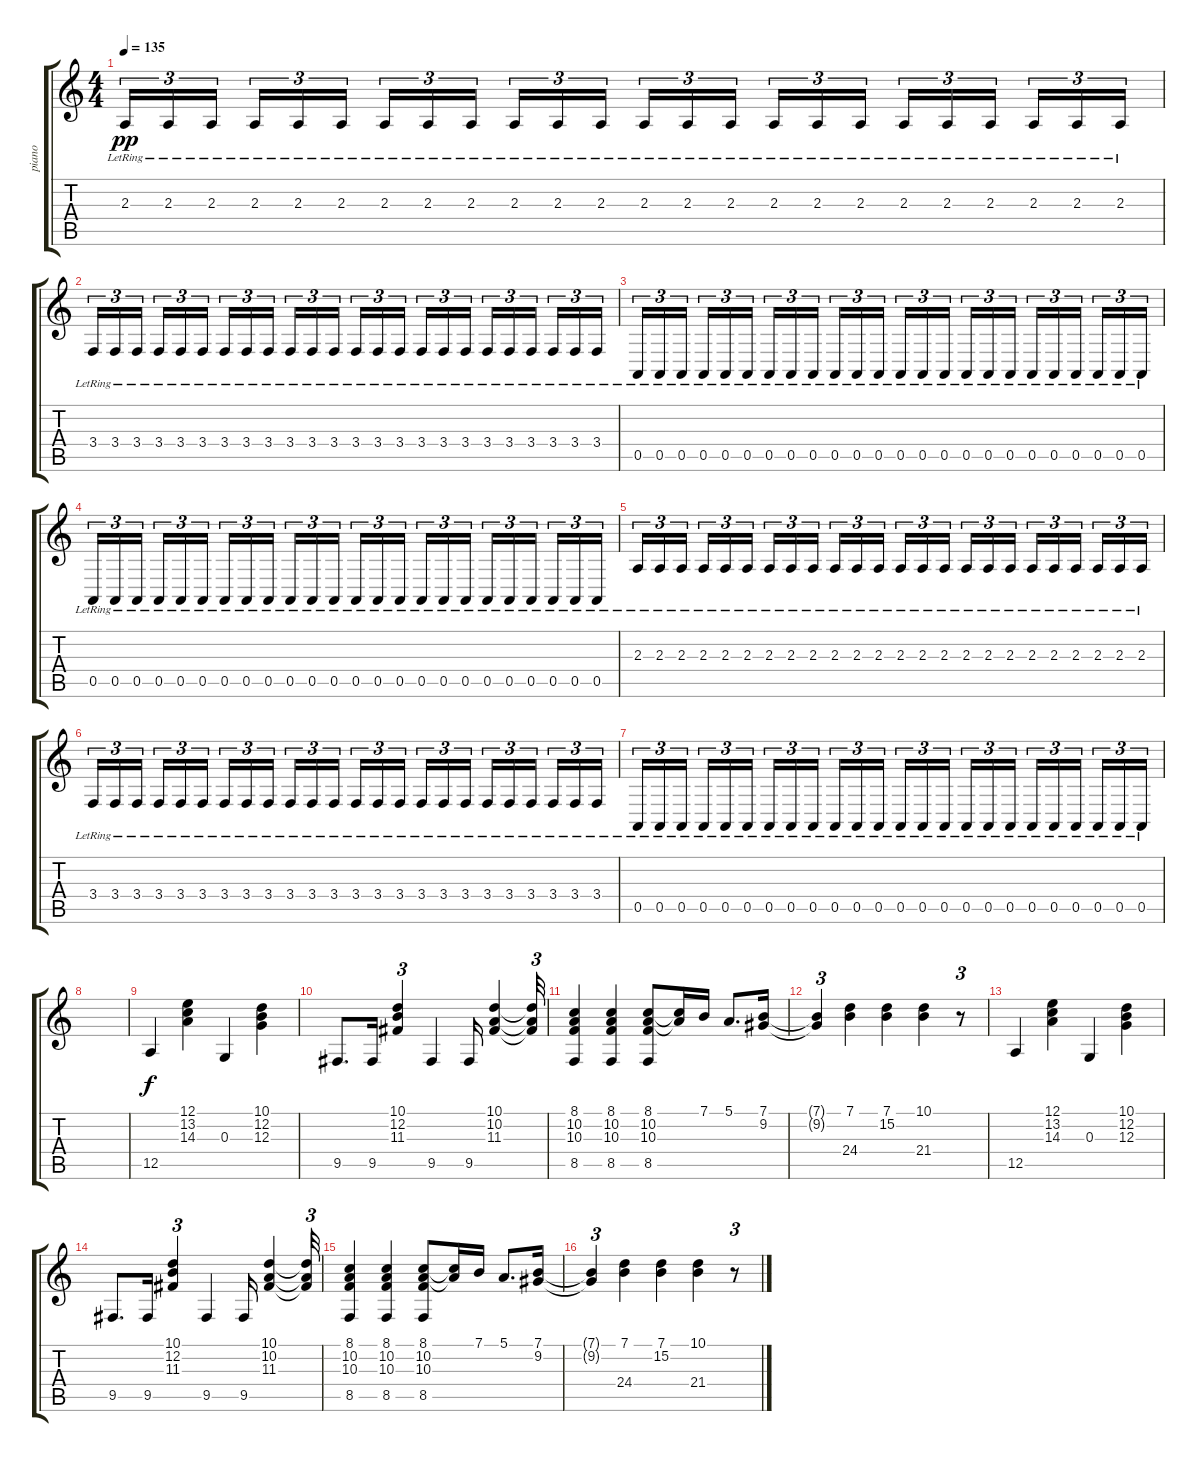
\track ("piano" "piano") {instrument brightacousticpiano}
\staff {score tabs}
\tuning (E4 B3 G3 D3 A2 E2) {hide}
\ts (4 4)
\tempo 135
\clef g2
\ks c
2.3{lr}.16{tu (3 2) dy pp volume 16} 2.3{lr}.16{tu (3 2)} 2.3{lr}.16{tu (3 2) beam splitsecondary} 2.3{lr}.16{tu (3 2)} 2.3{lr}.16{tu (3 2)} 2.3{lr}.16{tu (3 2)} 2.3{lr}.16{tu (3 2)} 2.3{lr}.16{tu (3 2)} 2.3{lr}.16{tu (3 2) beam splitsecondary} 2.3{lr}.16{tu (3 2)} 2.3{lr}.16{tu (3 2)} 2.3{lr}.16{tu (3 2)} 2.3{lr}.16{tu (3 2)} 2.3{lr}.16{tu (3 2)} 2.3{lr}.16{tu (3 2) beam splitsecondary} 2.3{lr}.16{tu (3 2)} 2.3{lr}.16{tu (3 2)} 2.3{lr}.16{tu (3 2)} 2.3{lr}.16{tu (3 2)} 2.3{lr}.16{tu (3 2)} 2.3{lr}.16{tu (3 2) beam splitsecondary} 2.3{lr}.16{tu (3 2)} 2.3{lr}.16{tu (3 2)} 2.3{lr}.16{tu (3 2) volume 13} |
3.4{lr}.16{tu (3 2) volume 16} 3.4{lr}.16{tu (3 2)} 3.4{lr}.16{tu (3 2) beam splitsecondary} 3.4{lr}.16{tu (3 2)} 3.4{lr}.16{tu (3 2)} 3.4{lr}.16{tu (3 2)} 3.4{lr}.16{tu (3 2)} 3.4{lr}.16{tu (3 2)} 3.4{lr}.16{tu (3 2) beam splitsecondary} 3.4{lr}.16{tu (3 2)} 3.4{lr}.16{tu (3 2)} 3.4{lr}.16{tu (3 2)} 3.4{lr}.16{tu (3 2)} 3.4{lr}.16{tu (3 2)} 3.4{lr}.16{tu (3 2) beam splitsecondary} 3.4{lr}.16{tu (3 2)} 3.4{lr}.16{tu (3 2)} 3.4{lr}.16{tu (3 2)} 3.4{lr}.16{tu (3 2)} 3.4{lr}.16{tu (3 2)} 3.4{lr}.16{tu (3 2) beam splitsecondary} 3.4{lr}.16{tu (3 2)} 3.4{lr}.16{tu (3 2)} 3.4{lr}.16{tu (3 2) volume 13} |
0.5{lr}.16{tu (3 2) volume 16} 0.5{lr}.16{tu (3 2)} 0.5{lr}.16{tu (3 2) beam splitsecondary} 0.5{lr}.16{tu (3 2)} 0.5{lr}.16{tu (3 2)} 0.5{lr}.16{tu (3 2)} 0.5{lr}.16{tu (3 2)} 0.5{lr}.16{tu (3 2)} 0.5{lr}.16{tu (3 2) beam splitsecondary} 0.5{lr}.16{tu (3 2)} 0.5{lr}.16{tu (3 2)} 0.5{lr}.16{tu (3 2)} 0.5{lr}.16{tu (3 2)} 0.5{lr}.16{tu (3 2)} 0.5{lr}.16{tu (3 2) beam splitsecondary} 0.5{lr}.16{tu (3 2)} 0.5{lr}.16{tu (3 2)} 0.5{lr}.16{tu (3 2)} 0.5{lr}.16{tu (3 2)} 0.5{lr}.16{tu (3 2)} 0.5{lr}.16{tu (3 2) beam splitsecondary} 0.5{lr}.16{tu (3 2)} 0.5{lr}.16{tu (3 2)} 0.5{lr}.16{tu (3 2)} |
0.5{lr}.16{tu (3 2)} 0.5{lr}.16{tu (3 2)} 0.5{lr}.16{tu (3 2) beam splitsecondary} 0.5{lr}.16{tu (3 2)} 0.5{lr}.16{tu (3 2)} 0.5{lr}.16{tu (3 2)} 0.5{lr}.16{tu (3 2)} 0.5{lr}.16{tu (3 2)} 0.5{lr}.16{tu (3 2) beam splitsecondary} 0.5{lr}.16{tu (3 2)} 0.5{lr}.16{tu (3 2)} 0.5{lr}.16{tu (3 2)} 0.5{lr}.16{tu (3 2)} 0.5{lr}.16{tu (3 2)} 0.5{lr}.16{tu (3 2) beam splitsecondary} 0.5{lr}.16{tu (3 2)} 0.5{lr}.16{tu (3 2)} 0.5{lr}.16{tu (3 2)} 0.5{lr}.16{tu (3 2)} 0.5{lr}.16{tu (3 2)} 0.5{lr}.16{tu (3 2) beam splitsecondary} 0.5{lr}.16{tu (3 2)} 0.5{lr}.16{tu (3 2)} 0.5{lr}.16{tu (3 2)} |
2.3{lr}.16{tu (3 2) volume 16} 2.3{lr}.16{tu (3 2)} 2.3{lr}.16{tu (3 2) beam splitsecondary} 2.3{lr}.16{tu (3 2)} 2.3{lr}.16{tu (3 2)} 2.3{lr}.16{tu (3 2)} 2.3{lr}.16{tu (3 2)} 2.3{lr}.16{tu (3 2)} 2.3{lr}.16{tu (3 2) beam splitsecondary} 2.3{lr}.16{tu (3 2)} 2.3{lr}.16{tu (3 2)} 2.3{lr}.16{tu (3 2)} 2.3{lr}.16{tu (3 2)} 2.3{lr}.16{tu (3 2)} 2.3{lr}.16{tu (3 2) beam splitsecondary} 2.3{lr}.16{tu (3 2)} 2.3{lr}.16{tu (3 2)} 2.3{lr}.16{tu (3 2)} 2.3{lr}.16{tu (3 2)} 2.3{lr}.16{tu (3 2)} 2.3{lr}.16{tu (3 2) beam splitsecondary} 2.3{lr}.16{tu (3 2)} 2.3{lr}.16{tu (3 2)} 2.3{lr}.16{tu (3 2) volume 13} |
3.4{lr}.16{tu (3 2) volume 16} 3.4{lr}.16{tu (3 2)} 3.4{lr}.16{tu (3 2) beam splitsecondary} 3.4{lr}.16{tu (3 2)} 3.4{lr}.16{tu (3 2)} 3.4{lr}.16{tu (3 2)} 3.4{lr}.16{tu (3 2)} 3.4{lr}.16{tu (3 2)} 3.4{lr}.16{tu (3 2) beam splitsecondary} 3.4{lr}.16{tu (3 2)} 3.4{lr}.16{tu (3 2)} 3.4{lr}.16{tu (3 2)} 3.4{lr}.16{tu (3 2)} 3.4{lr}.16{tu (3 2)} 3.4{lr}.16{tu (3 2) beam splitsecondary} 3.4{lr}.16{tu (3 2)} 3.4{lr}.16{tu (3 2)} 3.4{lr}.16{tu (3 2)} 3.4{lr}.16{tu (3 2)} 3.4{lr}.16{tu (3 2)} 3.4{lr}.16{tu (3 2) beam splitsecondary} 3.4{lr}.16{tu (3 2)} 3.4{lr}.16{tu (3 2)} 3.4{lr}.16{tu (3 2) volume 13} |
0.5{lr}.16{tu (3 2) volume 16} 0.5{lr}.16{tu (3 2)} 0.5{lr}.16{tu (3 2) beam splitsecondary} 0.5{lr}.16{tu (3 2)} 0.5{lr}.16{tu (3 2)} 0.5{lr}.16{tu (3 2)} 0.5{lr}.16{tu (3 2)} 0.5{lr}.16{tu (3 2)} 0.5{lr}.16{tu (3 2) beam splitsecondary} 0.5{lr}.16{tu (3 2)} 0.5{lr}.16{tu (3 2)} 0.5{lr}.16{tu (3 2)} 0.5{lr}.16{tu (3 2)} 0.5{lr}.16{tu (3 2)} 0.5{lr}.16{tu (3 2) beam splitsecondary} 0.5{lr}.16{tu (3 2)} 0.5{lr}.16{tu (3 2)} 0.5{lr}.16{tu (3 2)} 0.5{lr}.16{tu (3 2)} 0.5{lr}.16{tu (3 2)} 0.5{lr}.16{tu (3 2) beam splitsecondary} 0.5{lr}.16{tu (3 2)} 0.5{lr}.16{tu (3 2)} 0.5{lr}.16{tu (3 2)} |
|
12.5.4{dy f volume 13} (12.1 13.2 14.3).4 0.3.4 (10.1 12.2 12.3).4 |
9.5.8{d} 9.5.16 (10.1 12.2 11.3).4{tu (3 2)} 9.5.4 9.5.16 (10.1 10.2 11.3).4 (10.1{t} 10.2{t} 11.3{t}).32{tu (3 2)} |
(8.1 10.2 10.3 8.5).4 (8.1 10.2 10.3 8.5).4 (8.1 10.2 10.3 8.5).8 (8.1{t} 10.2{t}).16 7.1.16 5.1.8{d} (7.1 9.2).16 |
(7.1{t} 9.2{t}).4{tu (3 2)} (7.1 24.4).4 (7.1 15.2).4 (10.1 21.4).4 r.8{tu (3 2)} |
12.5.4 (12.1 13.2 14.3).4 0.3.4 (10.1 12.2 12.3).4 |
9.5.8{d} 9.5.16 (10.1 12.2 11.3).4{tu (3 2)} 9.5.4 9.5.16 (10.1 10.2 11.3).4 (10.1{t} 10.2{t} 11.3{t}).32{tu (3 2)} |
(8.1 10.2 10.3 8.5).4 (8.1 10.2 10.3 8.5).4 (8.1 10.2 10.3 8.5).8 (8.1{t} 10.2{t}).16 7.1.16 5.1.8{d} (7.1 9.2).16 |
(7.1{t} 9.2{t}).4{tu (3 2)} (7.1 24.4).4 (7.1 15.2).4 (10.1 21.4).4 r.8{tu (3 2)}
